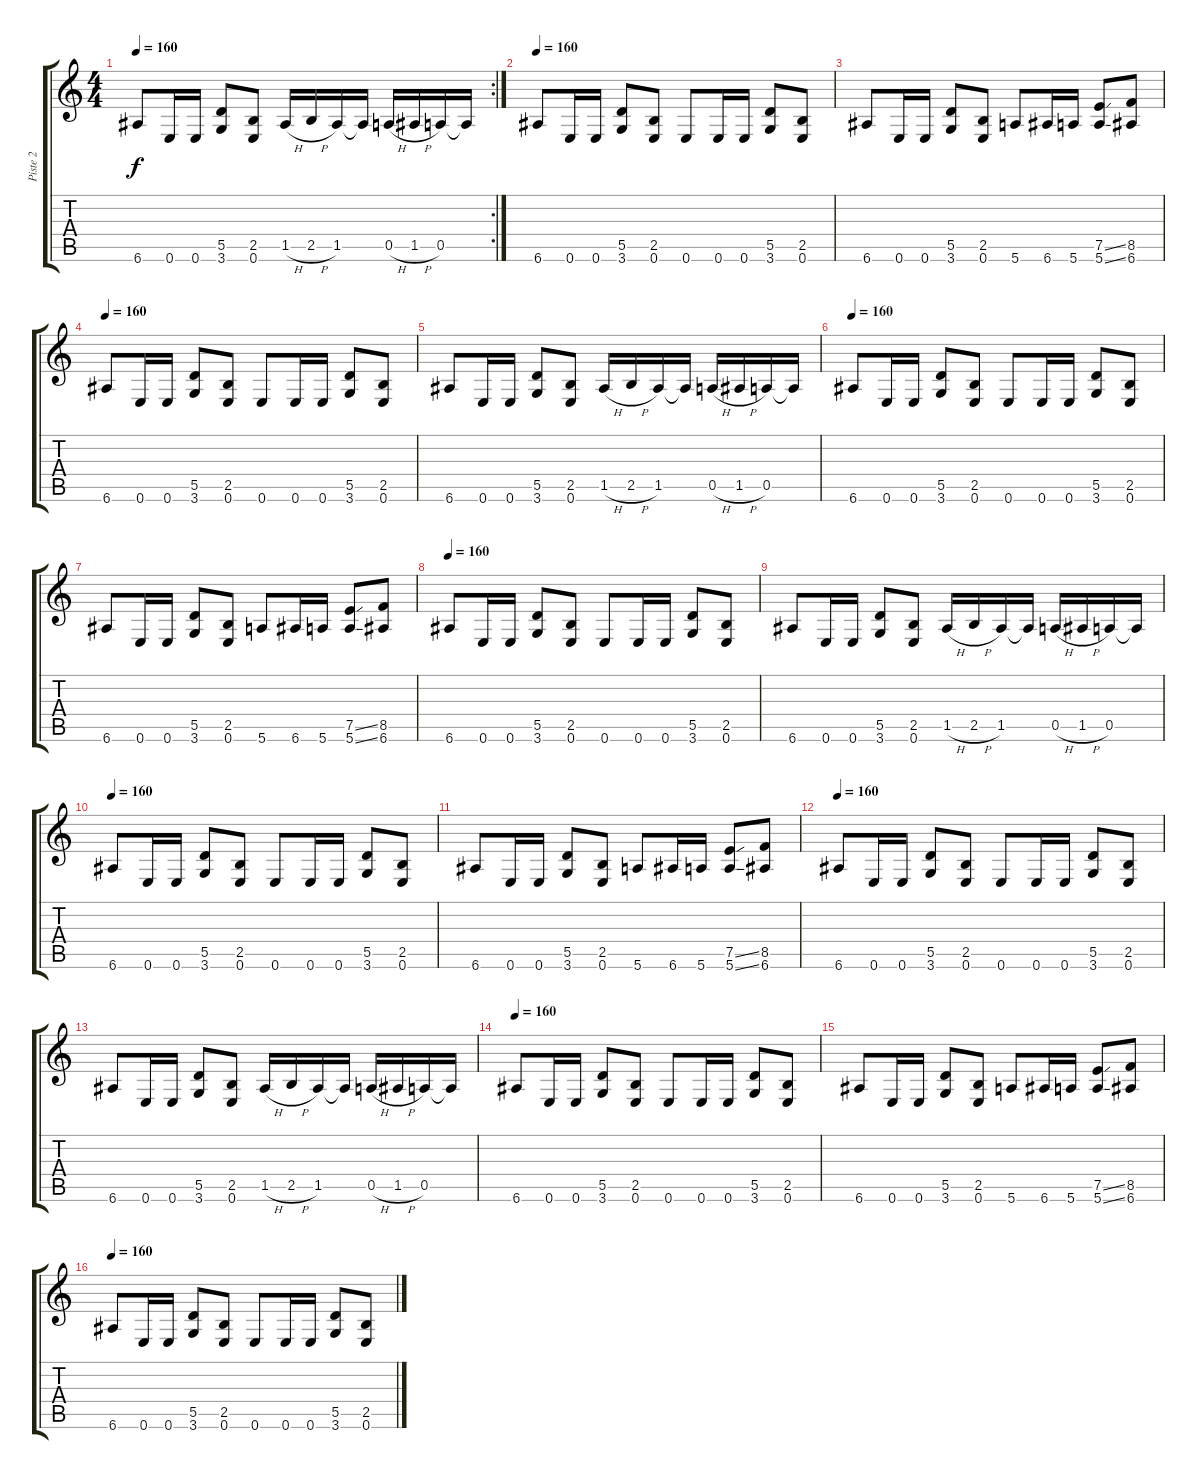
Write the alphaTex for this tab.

\track ("Piste 2" "Piste 2") {instrument distortionguitar}
\staff {score tabs}
\tuning (E4 B3 G3 D3 A2 E2) {hide}
\rc 2
\ts (4 4)
\tempo 160
\clef g2
\ks c
6.6.8{dy f} 0.6.16 0.6.16 (5.5 3.6).8 (2.5 0.6).8 1.5{h}.16 2.5{h}.16 1.5.16 1.5{t}.16 0.5{h}.16 1.5{h}.16 0.5.16 0.5{t}.16 |
\tempo 160
6.6.8 0.6.16 0.6.16 (5.5 3.6).8 (2.5 0.6).8 0.6.8 0.6.16 0.6.16 (5.5 3.6).8 (2.5 0.6).8 |
6.6.8 0.6.16 0.6.16 (5.5 3.6).8 (2.5 0.6).8 5.6.8 6.6.16 5.6.16 (7.5{ss} 5.6{ss}).8 (8.5 6.6).8 |
\tempo 160
6.6.8 0.6.16 0.6.16 (5.5 3.6).8 (2.5 0.6).8 0.6.8 0.6.16 0.6.16 (5.5 3.6).8 (2.5 0.6).8 |
6.6.8 0.6.16 0.6.16 (5.5 3.6).8 (2.5 0.6).8 1.5{h}.16 2.5{h}.16 1.5.16 1.5{t}.16 0.5{h}.16 1.5{h}.16 0.5.16 0.5{t}.16 |
\tempo 160
6.6.8 0.6.16 0.6.16 (5.5 3.6).8 (2.5 0.6).8 0.6.8 0.6.16 0.6.16 (5.5 3.6).8 (2.5 0.6).8 |
6.6.8 0.6.16 0.6.16 (5.5 3.6).8 (2.5 0.6).8 5.6.8 6.6.16 5.6.16 (7.5{ss} 5.6{ss}).8 (8.5 6.6).8 |
\tempo 160
6.6.8 0.6.16 0.6.16 (5.5 3.6).8 (2.5 0.6).8 0.6.8 0.6.16 0.6.16 (5.5 3.6).8 (2.5 0.6).8 |
6.6.8 0.6.16 0.6.16 (5.5 3.6).8 (2.5 0.6).8 1.5{h}.16 2.5{h}.16 1.5.16 1.5{t}.16 0.5{h}.16 1.5{h}.16 0.5.16 0.5{t}.16 |
\tempo 160
6.6.8 0.6.16 0.6.16 (5.5 3.6).8 (2.5 0.6).8 0.6.8 0.6.16 0.6.16 (5.5 3.6).8 (2.5 0.6).8 |
6.6.8 0.6.16 0.6.16 (5.5 3.6).8 (2.5 0.6).8 5.6.8 6.6.16 5.6.16 (7.5{ss} 5.6{ss}).8 (8.5 6.6).8 |
\tempo 160
6.6.8 0.6.16 0.6.16 (5.5 3.6).8 (2.5 0.6).8 0.6.8 0.6.16 0.6.16 (5.5 3.6).8 (2.5 0.6).8 |
6.6.8 0.6.16 0.6.16 (5.5 3.6).8 (2.5 0.6).8 1.5{h}.16 2.5{h}.16 1.5.16 1.5{t}.16 0.5{h}.16 1.5{h}.16 0.5.16 0.5{t}.16 |
\tempo 160
6.6.8 0.6.16 0.6.16 (5.5 3.6).8 (2.5 0.6).8 0.6.8 0.6.16 0.6.16 (5.5 3.6).8 (2.5 0.6).8 |
6.6.8 0.6.16 0.6.16 (5.5 3.6).8 (2.5 0.6).8 5.6.8 6.6.16 5.6.16 (7.5{ss} 5.6{ss}).8 (8.5 6.6).8 |
\tempo 160
6.6.8 0.6.16 0.6.16 (5.5 3.6).8 (2.5 0.6).8 0.6.8 0.6.16 0.6.16 (5.5 3.6).8 (2.5 0.6).8
